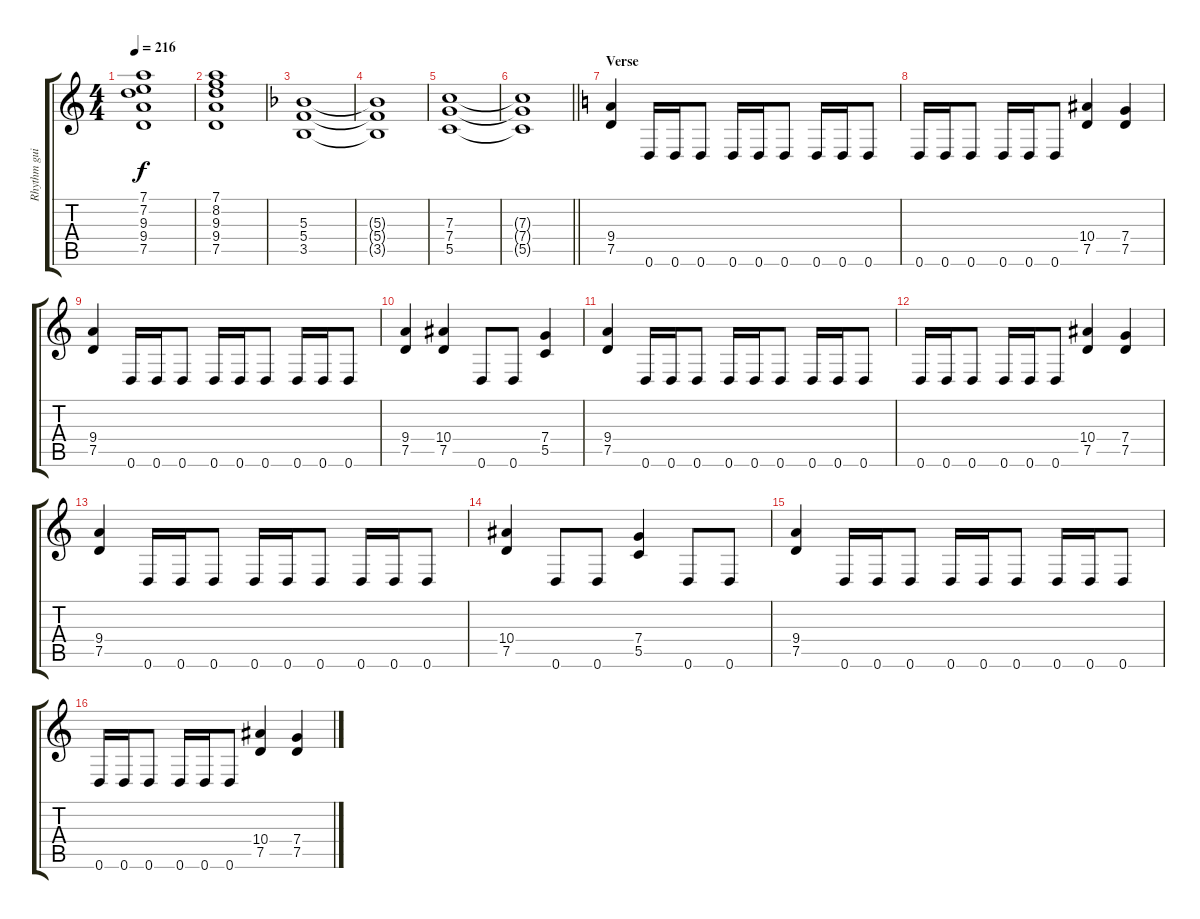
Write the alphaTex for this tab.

\track ("Rhythm guitar" "Rhythm gui") {instrument distortionguitar}
\staff {score tabs}
\tuning (D4 A3 F3 C3 G2 D2) {hide}
\ts (4 4)
\tempo 216
\clef g2
\ks c
(7.1 7.2 9.3 9.4 7.5).1{dy f} |
(7.1 8.2 9.3 9.4 7.5).1 |
\ks f
(5.3 5.4 3.5).1 |
(5.3{t} 5.4{t} 3.5{t}).1 |
(7.3 7.4 5.5).1 |
\barLineRight lightlight
(7.3{t} 7.4{t} 5.5{t}).1 |
\section ("" "Verse")
\ks c
(9.4 7.5).4 0.6.16 0.6.16 0.6.8 0.6.16 0.6.16 0.6.8 0.6.16 0.6.16 0.6.8 |
0.6.16 0.6.16 0.6.8 0.6.16 0.6.16 0.6.8 (10.4 7.5).4 (7.4 7.5).4 |
(9.4 7.5).4 0.6.16 0.6.16 0.6.8 0.6.16 0.6.16 0.6.8 0.6.16 0.6.16 0.6.8 |
(9.4 7.5).4 (10.4 7.5).4 0.6.8 0.6.8 (7.4 5.5).4 |
(9.4 7.5).4 0.6.16 0.6.16 0.6.8 0.6.16 0.6.16 0.6.8 0.6.16 0.6.16 0.6.8 |
0.6.16 0.6.16 0.6.8 0.6.16 0.6.16 0.6.8 (10.4 7.5).4 (7.4 7.5).4 |
(9.4 7.5).4 0.6.16 0.6.16 0.6.8 0.6.16 0.6.16 0.6.8 0.6.16 0.6.16 0.6.8 |
(10.4 7.5).4 0.6.8 0.6.8 (7.4 5.5).4 0.6.8 0.6.8 |
(9.4 7.5).4 0.6.16 0.6.16 0.6.8 0.6.16 0.6.16 0.6.8 0.6.16 0.6.16 0.6.8 |
0.6.16 0.6.16 0.6.8 0.6.16 0.6.16 0.6.8 (10.4 7.5).4 (7.4 7.5).4
